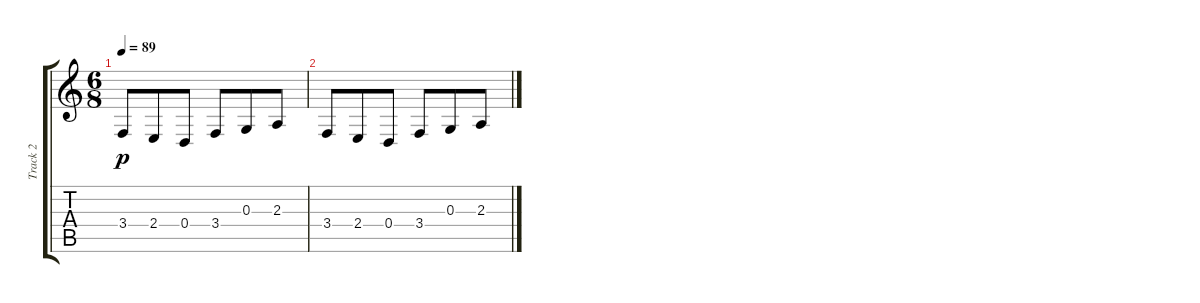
\track ("Track 2" "Track 2") {instrument stringensemble1}
\staff {score tabs}
\tuning (E4 B3 G3 D3 A2 E2) {hide}
\ts (6 8)
\tempo 89
\clef g2
\ks c
3.4.8{dy p} 2.4.8 0.4.8 3.4.8 0.3.8 2.3.8 |
3.4.8 2.4.8 0.4.8 3.4.8 0.3.8 2.3.8
